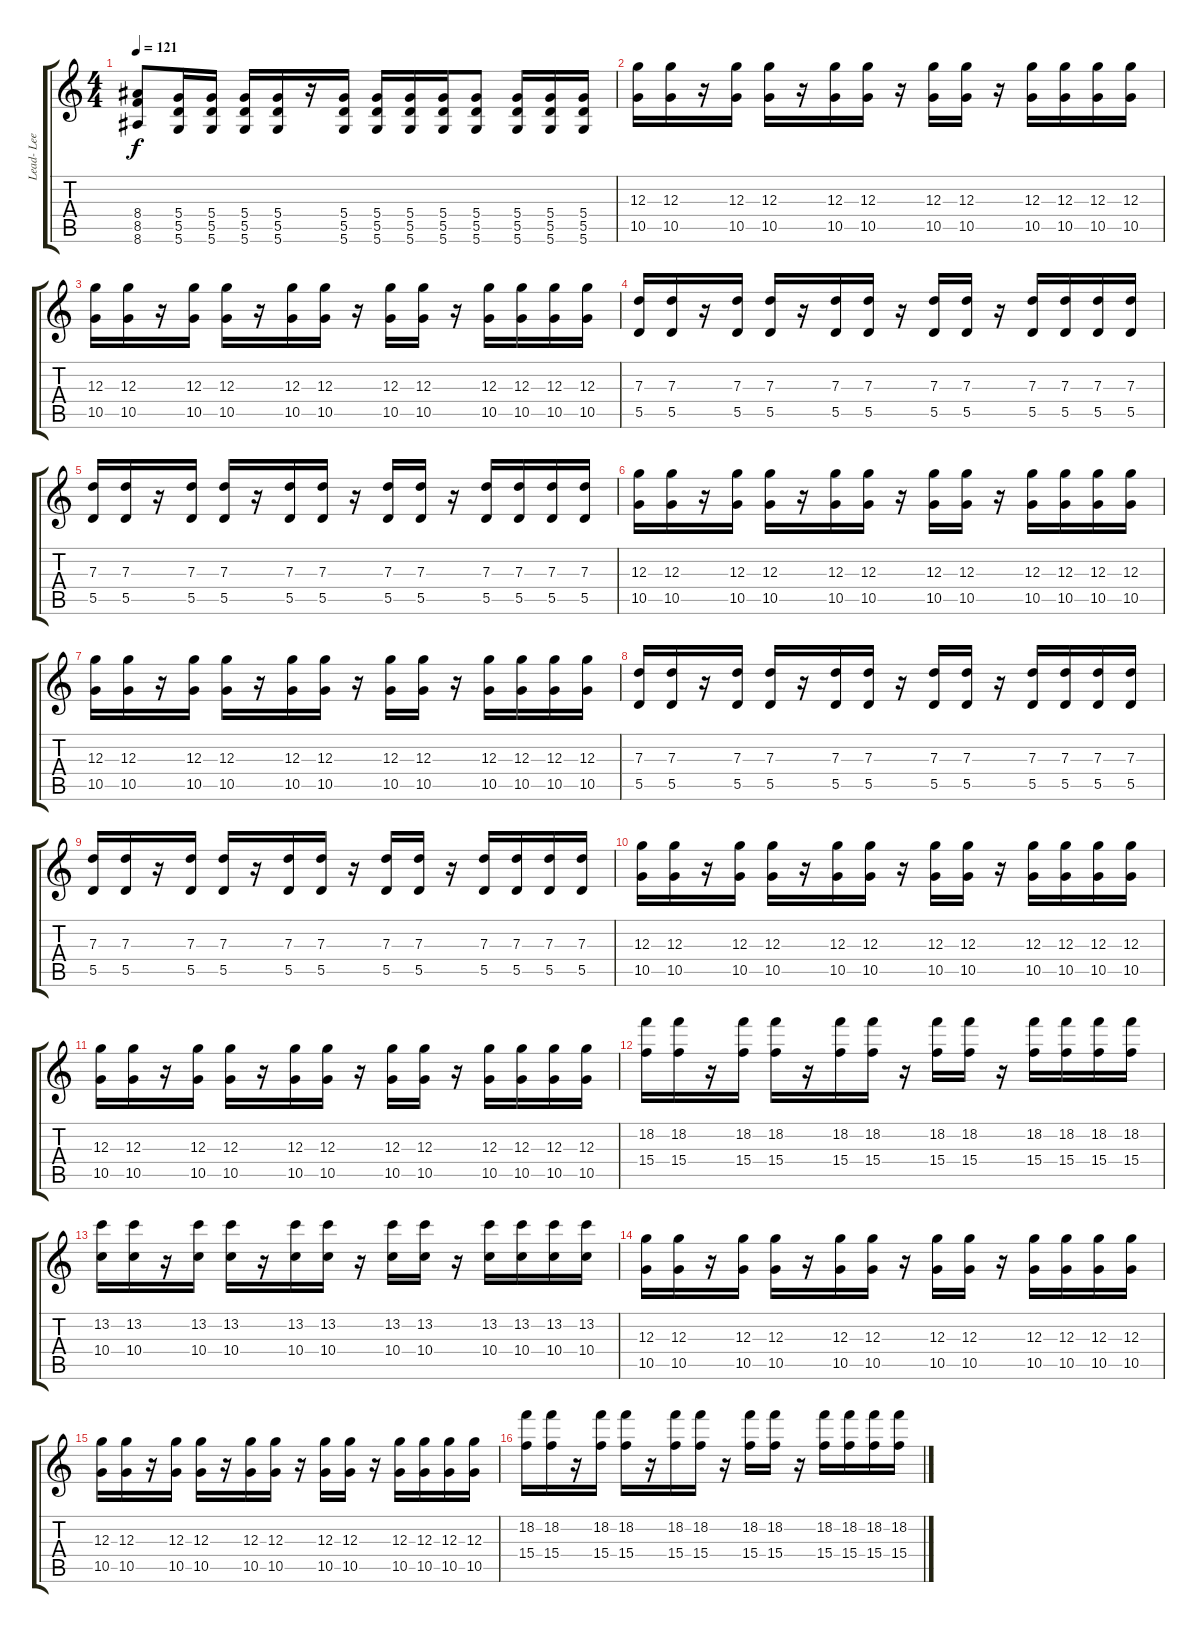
\track ("Lead- Lee" "Lead- Lee") {instrument distortionguitar}
\staff {score tabs}
\tuning (E4 B3 G3 D3 A2 D2) {hide}
\ts (4 4)
\tempo 121
\clef g2
\ks c
(8.4 8.5 8.6).8{dy f} (5.4 5.5 5.6).16 (5.4 5.5 5.6).16 (5.4 5.5 5.6).16 (5.4 5.5 5.6).16 r.16 (5.4 5.5 5.6).16 (5.4 5.5 5.6).16 (5.4 5.5 5.6).16 (5.4 5.5 5.6).16 (5.4 5.5 5.6).8 (5.4 5.5 5.6).16 (5.4 5.5 5.6).16 (5.4 5.5 5.6).16 |
(12.3 10.5).16 (12.3 10.5).16 r.16 (12.3 10.5).16 (12.3 10.5).16 r.16 (12.3 10.5).16 (12.3 10.5).16 r.16 (12.3 10.5).16 (12.3 10.5).16 r.16 (12.3 10.5).16 (12.3 10.5).16 (12.3 10.5).16 (12.3 10.5).16 |
(12.3 10.5).16 (12.3 10.5).16 r.16 (12.3 10.5).16 (12.3 10.5).16 r.16 (12.3 10.5).16 (12.3 10.5).16 r.16 (12.3 10.5).16 (12.3 10.5).16 r.16 (12.3 10.5).16 (12.3 10.5).16 (12.3 10.5).16 (12.3 10.5).16 |
(7.3 5.5).16 (7.3 5.5).16 r.16 (7.3 5.5).16 (7.3 5.5).16 r.16 (7.3 5.5).16 (7.3 5.5).16 r.16 (7.3 5.5).16 (7.3 5.5).16 r.16 (7.3 5.5).16 (7.3 5.5).16 (7.3 5.5).16 (7.3 5.5).16 |
(7.3 5.5).16 (7.3 5.5).16 r.16 (7.3 5.5).16 (7.3 5.5).16 r.16 (7.3 5.5).16 (7.3 5.5).16 r.16 (7.3 5.5).16 (7.3 5.5).16 r.16 (7.3 5.5).16 (7.3 5.5).16 (7.3 5.5).16 (7.3 5.5).16 |
(12.3 10.5).16 (12.3 10.5).16 r.16 (12.3 10.5).16 (12.3 10.5).16 r.16 (12.3 10.5).16 (12.3 10.5).16 r.16 (12.3 10.5).16 (12.3 10.5).16 r.16 (12.3 10.5).16 (12.3 10.5).16 (12.3 10.5).16 (12.3 10.5).16 |
(12.3 10.5).16 (12.3 10.5).16 r.16 (12.3 10.5).16 (12.3 10.5).16 r.16 (12.3 10.5).16 (12.3 10.5).16 r.16 (12.3 10.5).16 (12.3 10.5).16 r.16 (12.3 10.5).16 (12.3 10.5).16 (12.3 10.5).16 (12.3 10.5).16 |
(7.3 5.5).16 (7.3 5.5).16 r.16 (7.3 5.5).16 (7.3 5.5).16 r.16 (7.3 5.5).16 (7.3 5.5).16 r.16 (7.3 5.5).16 (7.3 5.5).16 r.16 (7.3 5.5).16 (7.3 5.5).16 (7.3 5.5).16 (7.3 5.5).16 |
(7.3 5.5).16 (7.3 5.5).16 r.16 (7.3 5.5).16 (7.3 5.5).16 r.16 (7.3 5.5).16 (7.3 5.5).16 r.16 (7.3 5.5).16 (7.3 5.5).16 r.16 (7.3 5.5).16 (7.3 5.5).16 (7.3 5.5).16 (7.3 5.5).16 |
(12.3 10.5).16 (12.3 10.5).16 r.16 (12.3 10.5).16 (12.3 10.5).16 r.16 (12.3 10.5).16 (12.3 10.5).16 r.16 (12.3 10.5).16 (12.3 10.5).16 r.16 (12.3 10.5).16 (12.3 10.5).16 (12.3 10.5).16 (12.3 10.5).16 |
(12.3 10.5).16 (12.3 10.5).16 r.16 (12.3 10.5).16 (12.3 10.5).16 r.16 (12.3 10.5).16 (12.3 10.5).16 r.16 (12.3 10.5).16 (12.3 10.5).16 r.16 (12.3 10.5).16 (12.3 10.5).16 (12.3 10.5).16 (12.3 10.5).16 |
(18.2 15.4).16 (18.2 15.4).16 r.16 (18.2 15.4).16 (18.2 15.4).16 r.16 (18.2 15.4).16 (18.2 15.4).16 r.16 (18.2 15.4).16 (18.2 15.4).16 r.16 (18.2 15.4).16 (18.2 15.4).16 (18.2 15.4).16 (18.2 15.4).16 |
(13.2 10.4).16 (13.2 10.4).16 r.16 (13.2 10.4).16 (13.2 10.4).16 r.16 (13.2 10.4).16 (13.2 10.4).16 r.16 (13.2 10.4).16 (13.2 10.4).16 r.16 (13.2 10.4).16 (13.2 10.4).16 (13.2 10.4).16 (13.2 10.4).16 |
(12.3 10.5).16 (12.3 10.5).16 r.16 (12.3 10.5).16 (12.3 10.5).16 r.16 (12.3 10.5).16 (12.3 10.5).16 r.16 (12.3 10.5).16 (12.3 10.5).16 r.16 (12.3 10.5).16 (12.3 10.5).16 (12.3 10.5).16 (12.3 10.5).16 |
(12.3 10.5).16 (12.3 10.5).16 r.16 (12.3 10.5).16 (12.3 10.5).16 r.16 (12.3 10.5).16 (12.3 10.5).16 r.16 (12.3 10.5).16 (12.3 10.5).16 r.16 (12.3 10.5).16 (12.3 10.5).16 (12.3 10.5).16 (12.3 10.5).16 |
(18.2 15.4).16 (18.2 15.4).16 r.16 (18.2 15.4).16 (18.2 15.4).16 r.16 (18.2 15.4).16 (18.2 15.4).16 r.16 (18.2 15.4).16 (18.2 15.4).16 r.16 (18.2 15.4).16 (18.2 15.4).16 (18.2 15.4).16 (18.2 15.4).16
